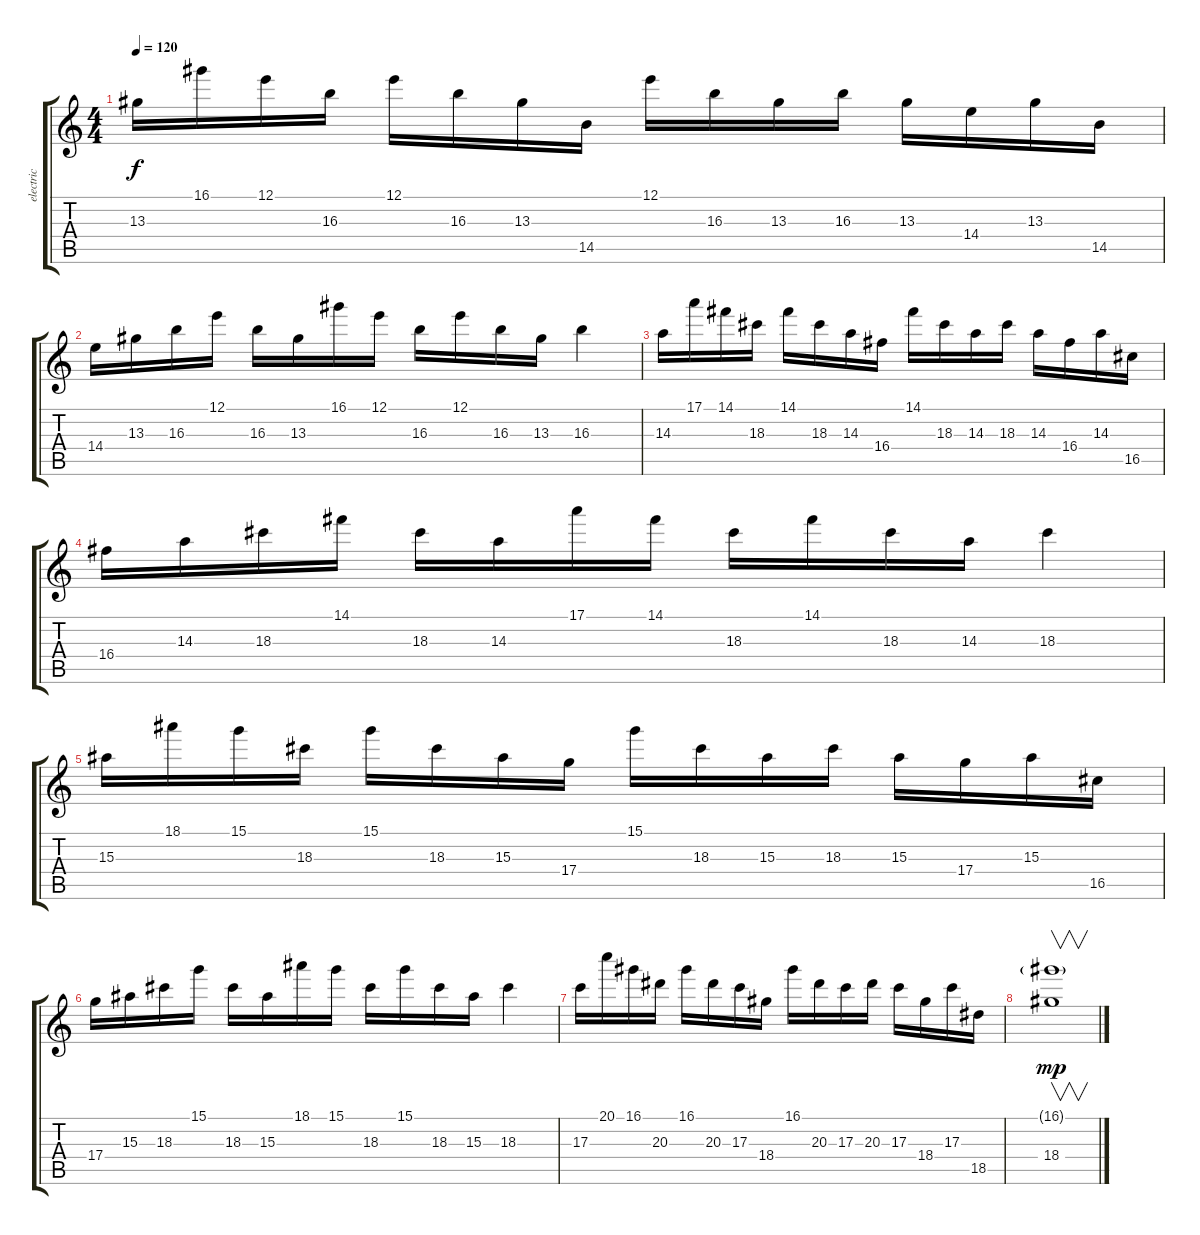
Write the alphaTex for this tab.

\track ("electric" "electric") {instrument overdrivenguitar}
\staff {score tabs}
\tuning (E4 B3 G3 D3 A2 E2) {hide}
\ts (4 4)
\tempo 120
\clef g2
\ks c
13.3.16{dy f} 16.1.16 12.1.16 16.3.16 12.1.16 16.3.16 13.3.16 14.5.16 12.1.16 16.3.16 13.3.16 16.3.16 13.3.16 14.4.16 13.3.16 14.5.16 |
14.4.16 13.3.16 16.3.16 12.1.16 16.3.16 13.3.16 16.1.16 12.1.16 16.3.16 12.1.16 16.3.16 13.3.16 16.3.4 |
14.3.16 17.1.16 14.1.16 18.3.16 14.1.16 18.3.16 14.3.16 16.4.16 14.1.16 18.3.16 14.3.16 18.3.16 14.3.16 16.4.16 14.3.16 16.5.16 |
16.4.16 14.3.16 18.3.16 14.1.16 18.3.16 14.3.16 17.1.16 14.1.16 18.3.16 14.1.16 18.3.16 14.3.16 18.3.4 |
15.3.16 18.1.16 15.1.16 18.3.16 15.1.16 18.3.16 15.3.16 17.4.16 15.1.16 18.3.16 15.3.16 18.3.16 15.3.16 17.4.16 15.3.16 16.5.16 |
17.4.16 15.3.16 18.3.16 15.1.16 18.3.16 15.3.16 18.1.16 15.1.16 18.3.16 15.1.16 18.3.16 15.3.16 18.3.4 |
17.3.16 20.1.16 16.1.16 20.3.16 16.1.16 20.3.16 17.3.16 18.4.16 16.1.16 20.3.16 17.3.16 20.3.16 17.3.16 18.4.16 17.3.16 18.5.16 |
(16.1{g} 18.4).1{v dy mp}
